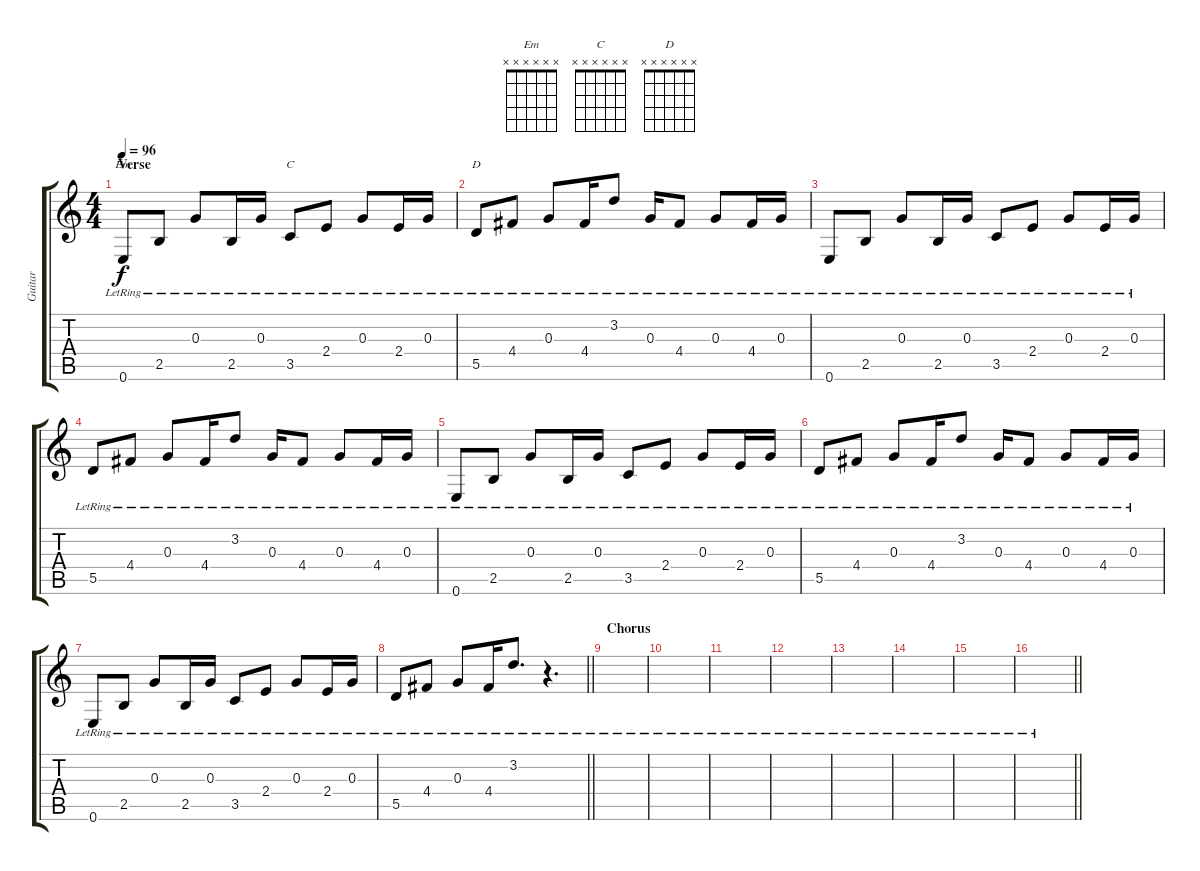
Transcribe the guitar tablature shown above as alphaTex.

\track ("Guitar" "Guitar") {instrument acousticguitarsteel}
\staff {score tabs}
\tuning (E4 B3 G3 D3 A2 E2) {hide}
\chord ("Em" x x x x x x)
\chord ("C" x x x x x x)
\chord ("D" x x x x x x)
\ts (4 4)
\section ("" "Verse")
\tempo 96
\clef g2
\ks c
0.6{lr}.8{ch "Em" dy f} 2.5{lr}.8 0.3{lr}.8 2.5{lr}.16 0.3{lr}.16 3.5{lr}.8{ch "C"} 2.4{lr}.8 0.3{lr}.8 2.4{lr}.16 0.3{lr}.16 |
5.5{lr}.8{ch "D"} 4.4{lr}.8 0.3{lr}.8 4.4{lr}.16 3.2{lr}.8 0.3{lr}.16 4.4{lr}.8 0.3{lr}.8 4.4{lr}.16 0.3{lr}.16 |
0.6{lr}.8 2.5{lr}.8 0.3{lr}.8 2.5{lr}.16 0.3{lr}.16 3.5{lr}.8 2.4{lr}.8 0.3{lr}.8 2.4{lr}.16 0.3{lr}.16 |
5.5{lr}.8 4.4{lr}.8 0.3{lr}.8 4.4{lr}.16 3.2{lr}.8 0.3{lr}.16 4.4{lr}.8 0.3{lr}.8 4.4{lr}.16 0.3{lr}.16 |
0.6{lr}.8 2.5{lr}.8 0.3{lr}.8 2.5{lr}.16 0.3{lr}.16 3.5{lr}.8 2.4{lr}.8 0.3{lr}.8 2.4{lr}.16 0.3{lr}.16 |
5.5{lr}.8 4.4{lr}.8 0.3{lr}.8 4.4{lr}.16 3.2{lr}.8 0.3{lr}.16 4.4{lr}.8 0.3{lr}.8 4.4{lr}.16 0.3{lr}.16 |
0.6{lr}.8 2.5{lr}.8 0.3{lr}.8 2.5{lr}.16 0.3{lr}.16 3.5{lr}.8 2.4{lr}.8 0.3{lr}.8 2.4{lr}.16 0.3{lr}.16 |
\barLineRight lightlight
5.5{lr}.8 4.4{lr}.8 0.3{lr}.8 4.4{lr}.16 3.2{lr}.8{d} r.4{d} |
\section ("" "Chorus")
|
|
|
|
|
|
|
\barLineRight lightlight
